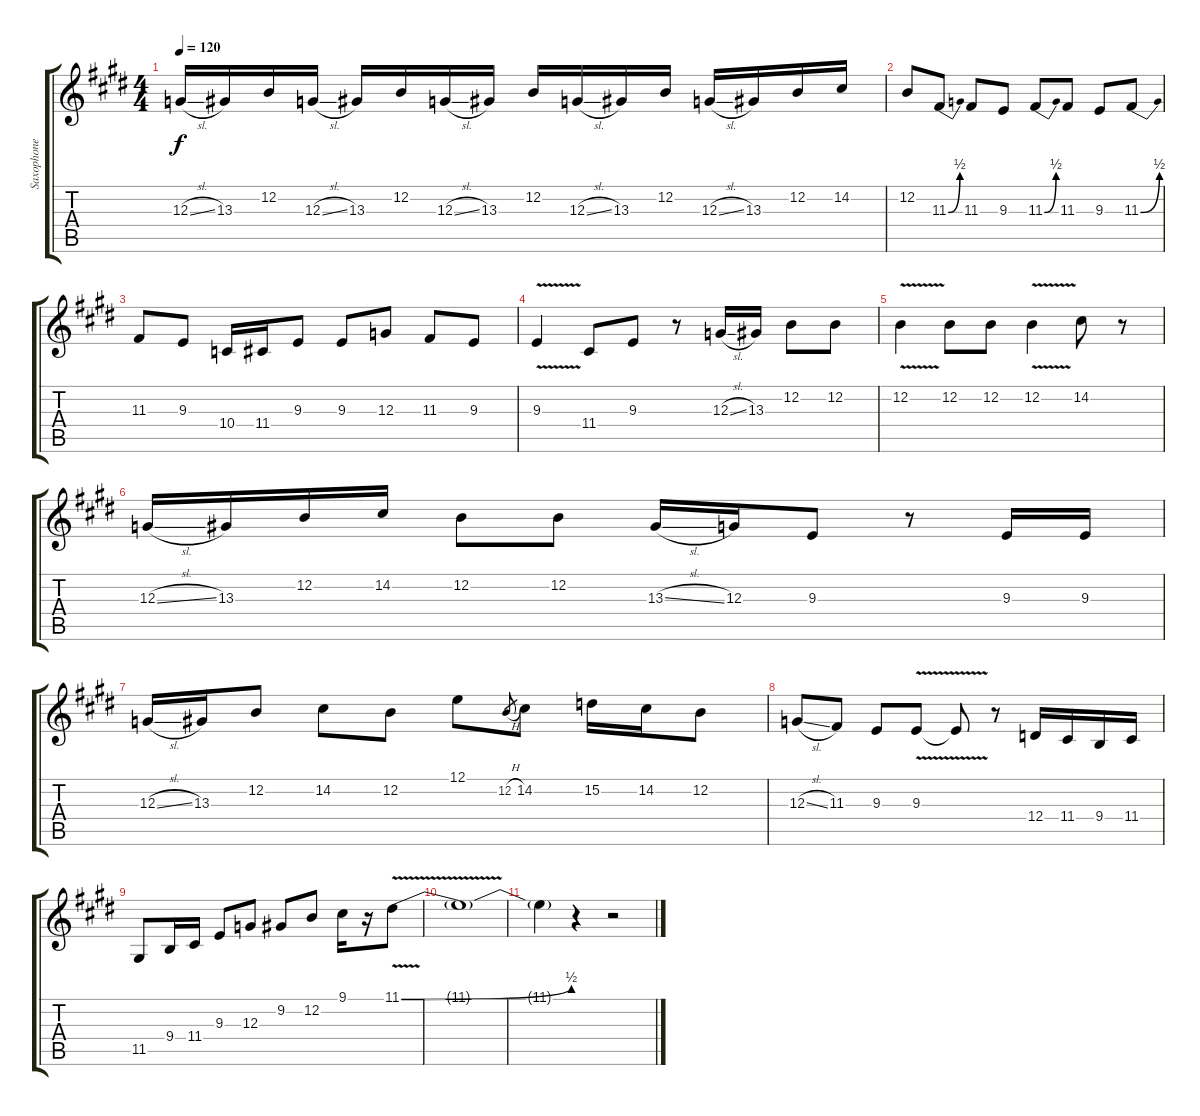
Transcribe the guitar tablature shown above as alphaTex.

\track ("Saxophone" "Saxophone") {instrument tenorsax}
\staff {score tabs}
\tuning (E4 B3 G3 D3 A2 E2) {hide}
\ts (4 4)
\tempo 120
\clef g2
\ks e
12.3{sl}.16{dy f} 13.3.16 12.2.16 12.3{sl}.16 13.3.16 12.2.16 12.3{sl}.16 13.3.16 12.2.16 12.3{sl}.16 13.3.16 12.2.16 12.3{sl}.16 13.3.16 12.2.16 14.2.16 |
12.2.8 11.3{be (bend 0 0 60 2)}.8 11.3.8 9.3.8 11.3{be (bend 0 0 60 2)}.8 11.3.8 9.3.8 11.3{be (bend 0 0 60 2)}.8 |
11.3.8 9.3.8 10.4.16 11.4.16 9.3.8 9.3.8 12.3.8 11.3.8 9.3.8 |
9.3{v}.4 11.4.8 9.3.8 r.8 12.3{sl}.16 13.3.16 12.2.8 12.2.8 |
12.2{v}.4 12.2.8 12.2.8 12.2{v}.4 14.2.8 r.8 |
12.3{sl}.16 13.3.16 12.2.16 14.2.16 12.2.8 12.2.8 13.3{sl}.16 12.3.16 9.3.8 r.8 9.3.16 9.3.16 |
12.3{sl}.16 13.3.16 12.2.8 14.2.8 12.2.8 12.1.8 12.2{h}.8{gr} 14.2.8 15.2.16 14.2.16 12.2.8 |
12.3{sl}.8 11.3.8 9.3.8 9.3{v}.8 9.3{t}.8 r.8 12.4.16 11.4.16 9.4.16 11.4.16 |
11.5.8 9.4.16 11.4.16 9.3.8 12.3.8 9.2.8 12.2.8 9.1.16 r.16 11.1{be (bend 0 0 60 2) v}.8 |
11.1{t}.1 |
11.1{t}.4 r.4 r.2
